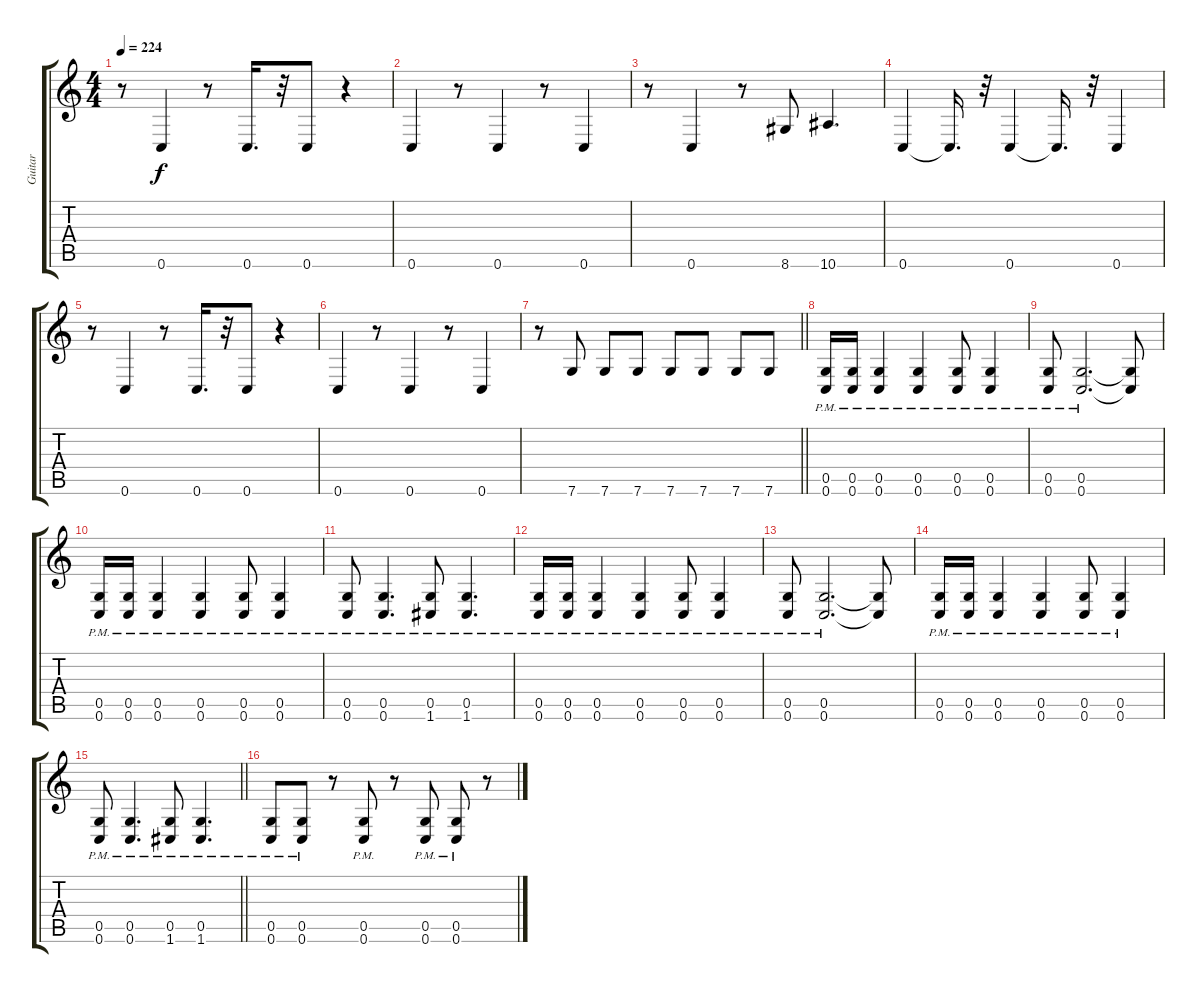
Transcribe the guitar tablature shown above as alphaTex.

\track ("Guitar" "Guitar") {instrument distortionguitar}
\staff {score tabs}
\tuning (D4 A3 F3 C3 G2 C2) {hide}
\ts (4 4)
\tempo 224
\clef g2
\ks c
r.8{dy f} 0.6.4 r.8 0.6.16{d} r.32 0.6.8 r.4 |
0.6.4 r.8 0.6.4 r.8 0.6.4 |
r.8 0.6.4 r.8 8.6.8 10.6.4{d} |
0.6.4 0.6{t}.16{d} r.32 0.6.4 0.6{t}.16{d} r.32 0.6.4 |
r.8 0.6.4 r.8 0.6.16{d} r.32 0.6.8 r.4 |
0.6.4 r.8 0.6.4 r.8 0.6.4 |
\barLineRight lightlight
r.8 7.6.8 7.6.8 7.6.8 7.6.8 7.6.8 7.6.8 7.6.8 |
\section ("" " ")
(0.5{pm} 0.6{pm}).16 (0.5{pm} 0.6{pm}).16 (0.5{pm} 0.6{pm}).4 (0.5{pm} 0.6{pm}).4 (0.5{pm} 0.6{pm}).8 (0.5{pm} 0.6{pm}).4 |
(0.5{pm} 0.6{pm}).8 (0.5{pm} 0.6{pm}).2{d} (0.5{t} 0.6{t}).8 |
(0.5{pm} 0.6{pm}).16 (0.5{pm} 0.6{pm}).16 (0.5{pm} 0.6{pm}).4 (0.5{pm} 0.6{pm}).4 (0.5{pm} 0.6{pm}).8 (0.5{pm} 0.6{pm}).4 |
(0.5{pm} 0.6{pm}).8 (0.5{pm} 0.6{pm}).4{d} (0.5{pm} 1.6{pm}).8 (0.5{pm} 1.6{pm}).4{d} |
(0.5{pm} 0.6{pm}).16 (0.5{pm} 0.6{pm}).16 (0.5{pm} 0.6{pm}).4 (0.5{pm} 0.6{pm}).4 (0.5{pm} 0.6{pm}).8 (0.5{pm} 0.6{pm}).4 |
(0.5{pm} 0.6{pm}).8 (0.5{pm} 0.6{pm}).2{d} (0.5{t} 0.6{t}).8 |
(0.5{pm} 0.6{pm}).16 (0.5{pm} 0.6{pm}).16 (0.5{pm} 0.6{pm}).4 (0.5{pm} 0.6{pm}).4 (0.5{pm} 0.6{pm}).8 (0.5{pm} 0.6{pm}).4 |
\barLineRight lightlight
(0.5{pm} 0.6{pm}).8 (0.5{pm} 0.6{pm}).4{d} (0.5{pm} 1.6{pm}).8 (0.5{pm} 1.6{pm}).4{d} |
(0.5{pm} 0.6{pm}).8 (0.5{pm} 0.6{pm}).8 r.8 (0.5{pm} 0.6{pm}).8 r.8 (0.5{pm} 0.6{pm}).8 (0.5{pm} 0.6{pm}).8 r.8
